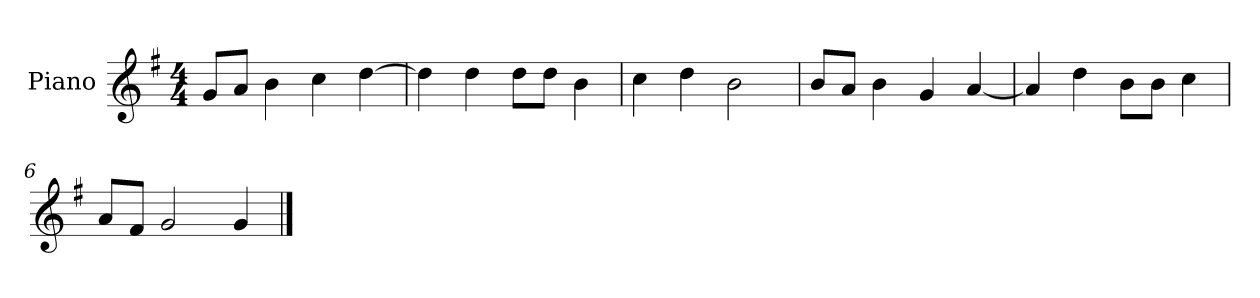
**kern
*part1
*staff1
*I"Piano
*I'P-no
*clefG2
*k[f#]
*M4/4
*MM90
=1
8g/L
8a/J
4b\
4cc\
[4dd\
=2
4dd\]
4dd\
8dd\L
8dd\J
4b\
=3
4cc\
4dd\
2b\
=4
8b/L
8a/J
4b\
4g/
[4a/
=5
4a/]
4dd\
8b\L
8b\J
4cc\
=6
8a/L
8f#/J
2g/
4g/
==
*-
